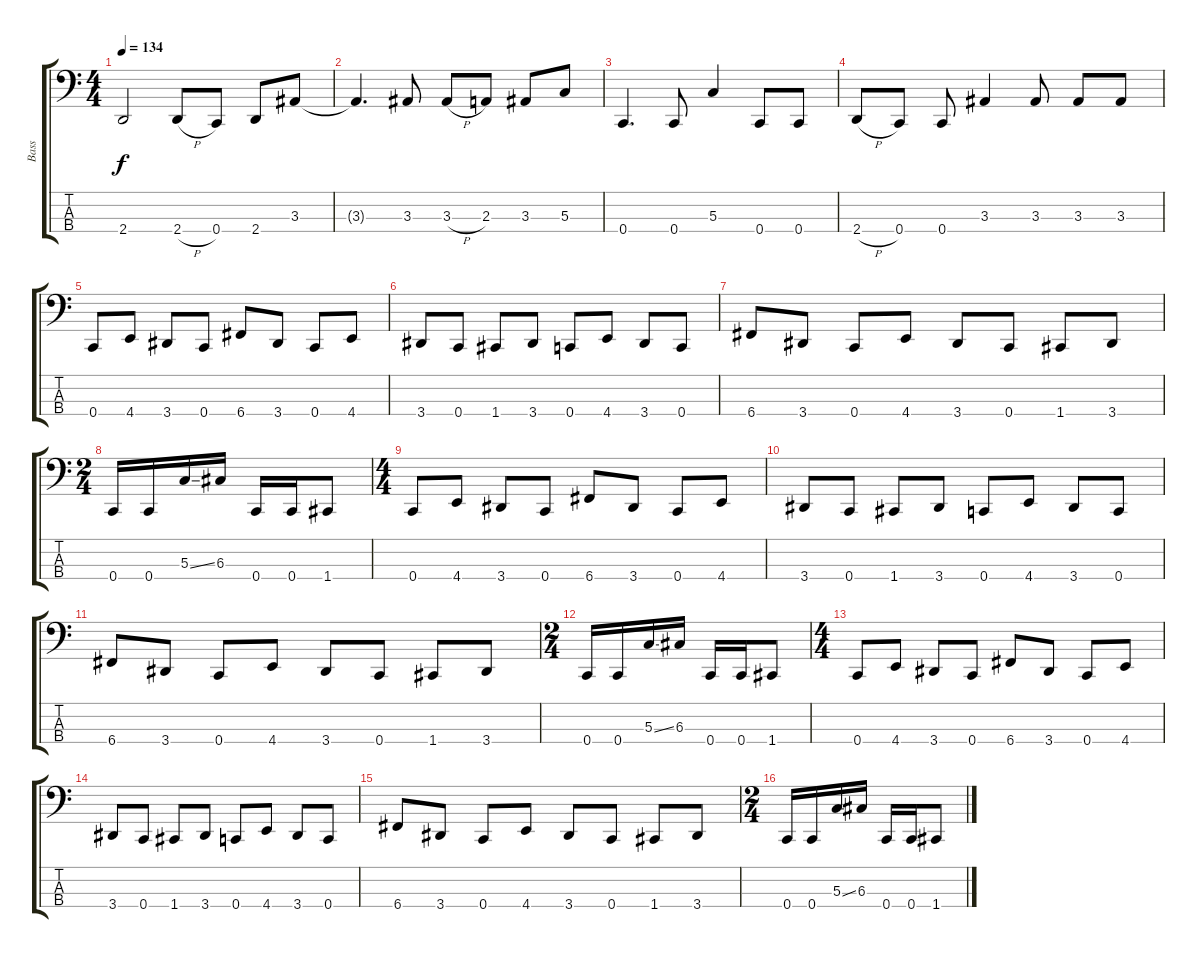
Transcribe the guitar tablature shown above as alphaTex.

\track ("Bass" "Bass") {instrument electricbasspick}
\staff {score tabs}
\tuning (F2 C2 G1 C1) {hide}
\ts (4 4)
\tempo 134
\clef f4
\ks c
2.4.2{dy f} 2.4{h}.8 0.4.8 2.4.8 3.3.8 |
3.3{t}.4{d} 3.3.8 3.3{h}.8 2.3.8 3.3.8 5.3.8 |
0.4.4{d} 0.4.8 5.3.4 0.4.8 0.4.8 |
2.4{h}.8 0.4.8 0.4.8 3.3.4 3.3.8 3.3.8 3.3.8 |
0.4.8 4.4.8 3.4.8 0.4.8 6.4.8 3.4.8 0.4.8 4.4.8 |
3.4.8 0.4.8 1.4.8 3.4.8 0.4.8 4.4.8 3.4.8 0.4.8 |
6.4.8 3.4.8 0.4.8 4.4.8 3.4.8 0.4.8 1.4.8 3.4.8 |
\ts (2 4)
0.4.16 0.4.16 5.3{ss}.16 6.3.16 0.4.16 0.4.16 1.4.8 |
\ts (4 4)
0.4.8 4.4.8 3.4.8 0.4.8 6.4.8 3.4.8 0.4.8 4.4.8 |
3.4.8 0.4.8 1.4.8 3.4.8 0.4.8 4.4.8 3.4.8 0.4.8 |
6.4.8 3.4.8 0.4.8 4.4.8 3.4.8 0.4.8 1.4.8 3.4.8 |
\ts (2 4)
0.4.16 0.4.16 5.3{ss}.16 6.3.16 0.4.16 0.4.16 1.4.8 |
\ts (4 4)
0.4.8 4.4.8 3.4.8 0.4.8 6.4.8 3.4.8 0.4.8 4.4.8 |
3.4.8 0.4.8 1.4.8 3.4.8 0.4.8 4.4.8 3.4.8 0.4.8 |
6.4.8 3.4.8 0.4.8 4.4.8 3.4.8 0.4.8 1.4.8 3.4.8 |
\ts (2 4)
0.4.16 0.4.16 5.3{ss}.16 6.3.16 0.4.16 0.4.16 1.4.8
